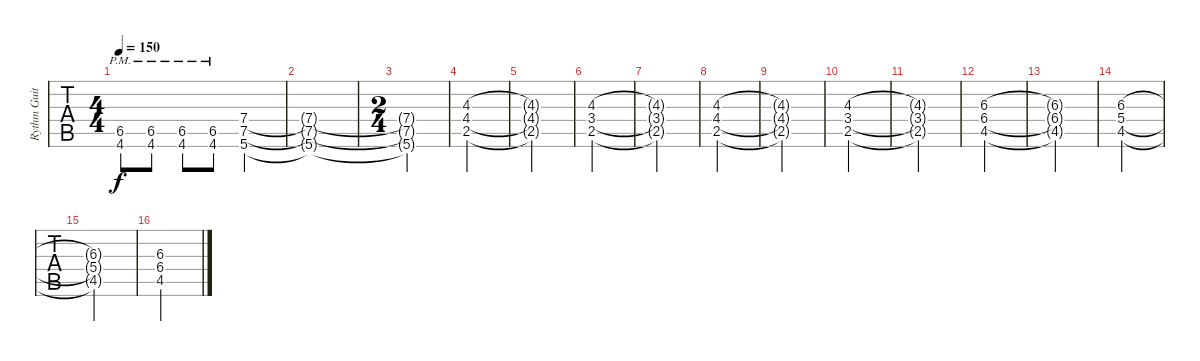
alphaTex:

\track ("Rythm Guitar" "Rythm Guit") {instrument distortionguitar}
\staff {tabs}
\tuning (Eb4 Bb3 Gb3 Db3 Ab2 Eb2) {hide}
\ts (4 4)
\tempo 150
\clef g2
\ks c
(6.5{pm} 4.6{pm}).8{dy f} (6.5{pm} 4.6{pm}).8 (6.5{pm} 4.6{pm}).8 (6.5{pm} 4.6{pm}).8 (7.4 7.5 5.6).2 |
(7.4{t} 7.5{t} 5.6{t}).1 |
\ts (2 4)
(7.4{t} 7.5{t} 5.6{t}).2 |
(4.3 4.4 2.5).2 |
(4.3{t} 4.4{t} 2.5{t}).2 |
(4.3 3.4 2.5).2 |
(4.3{t} 3.4{t} 2.5{t}).2 |
(4.3 4.4 2.5).2 |
(4.3{t} 4.4{t} 2.5{t}).2 |
(4.3 3.4 2.5).2 |
(4.3{t} 3.4{t} 2.5{t}).2 |
(6.3 6.4 4.5).2 |
(6.3{t} 6.4{t} 4.5{t}).2 |
(6.3 5.4 4.5).2 |
(6.3{t} 5.4{t} 4.5{t}).2 |
(6.3 6.4 4.5).2
